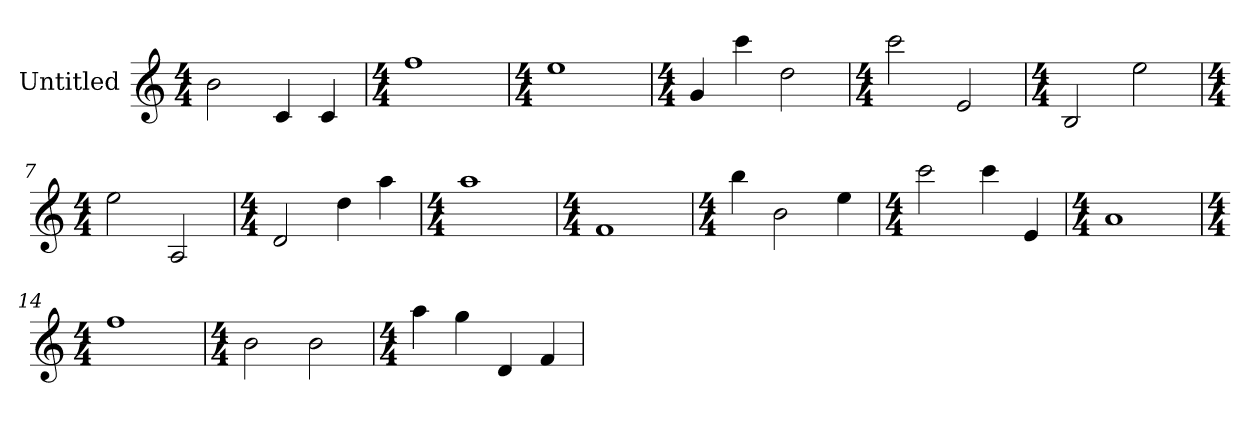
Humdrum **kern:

**kern
*part1
*staff1
*I"Untitled
*k[]
*C:
*M4/4
=1
2b
4c
4c
=2
*k[]
*C:
*M4/4
1ff
=3
*k[]
*C:
*M4/4
1ee
=4
*k[]
*C:
*M4/4
4g
4ccc
2dd
=5
*k[]
*C:
*M4/4
2ccc
2e
=6
*k[]
*C:
*M4/4
2B
2ee
=7
*k[]
*C:
*M4/4
2ee
2A
=8
*k[]
*C:
*M4/4
2d
4dd
4aa
=9
*k[]
*C:
*M4/4
1aa
=10
*k[]
*C:
*M4/4
1f
=11
*k[]
*C:
*M4/4
4bb
2b
4ee
=12
*k[]
*C:
*M4/4
2ccc
4ccc
4e
=13
*k[]
*C:
*M4/4
1a
=14
*k[]
*C:
*M4/4
1ff
=15
*k[]
*C:
*M4/4
2b
2b
=16
*k[]
*C:
*M4/4
4aa
4gg
4d
4f
=
*-
